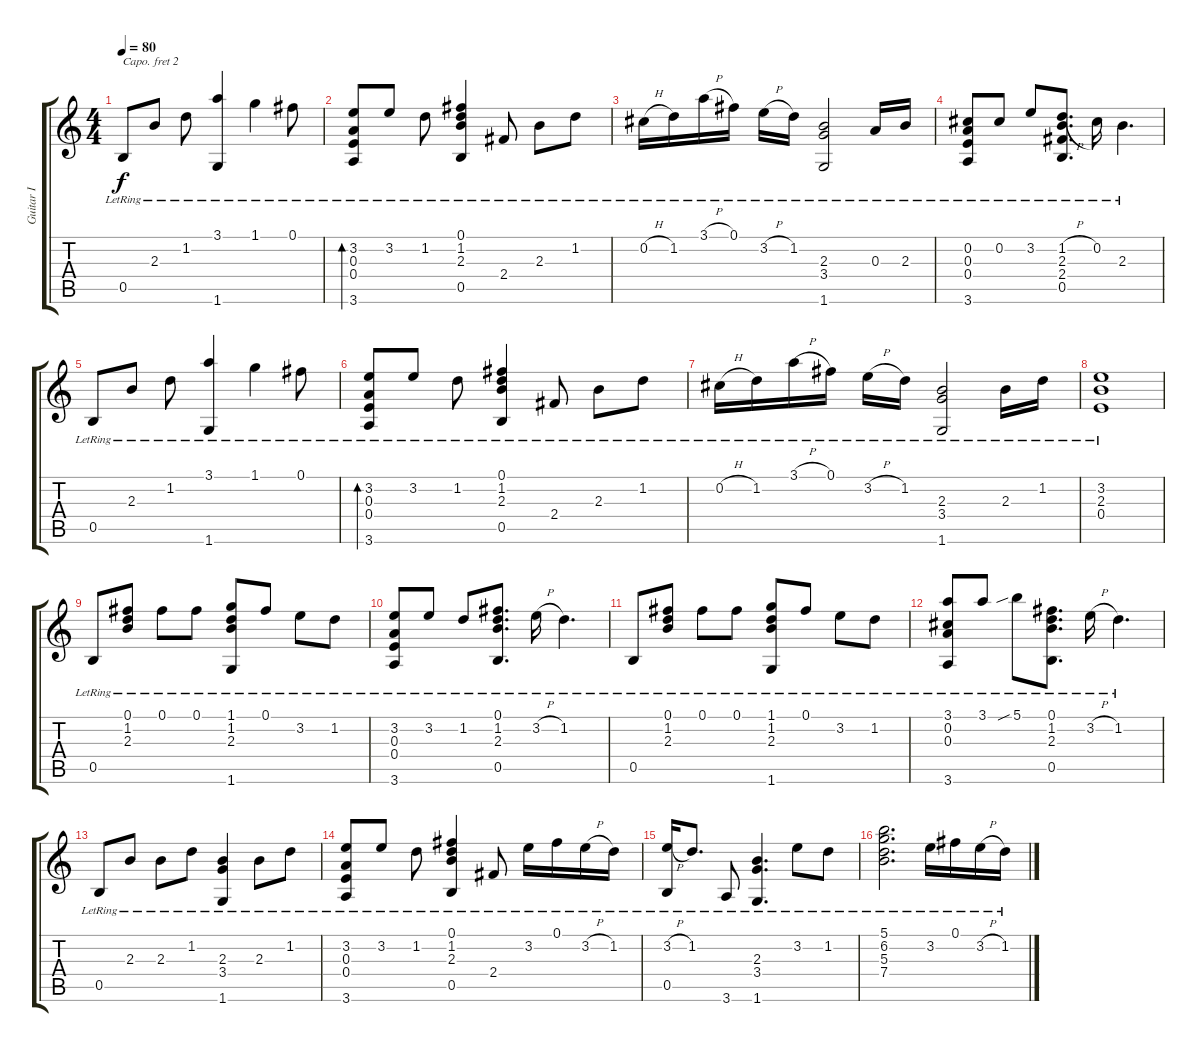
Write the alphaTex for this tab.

\track ("Guitar I" "Guitar I") {instrument acousticguitarnylon}
\staff {score tabs}
\capo 2
\tuning (E4 B3 G3 D3 A2 E2) {hide}
\ts (4 4)
\tempo 80
\clef g2
\ks c
0.5{lr}.8{dy f instrument acousticguitarnylon} 2.3{lr}.8 1.2{lr}.8 (3.1{lr} 1.6{lr}).4 1.1{lr}.4 0.1{lr}.8 |
(3.2{lr} 0.3{lr} 0.4{lr} 3.6{lr}).8{bd 30} 3.2{lr}.8 1.2{lr}.8 (0.1{lr} 1.2{lr} 2.3{lr} 0.5{lr}).4 2.4{lr}.8 2.3{lr}.8 1.2{lr}.8 |
0.2{h lr}.16 1.2{lr}.16 3.1{h lr}.16 0.1{lr}.16 3.2{h lr}.16 1.2{lr}.16 (2.3{lr} 3.4{lr} 1.6{lr}).2 0.3{lr}.16 2.3{lr}.16 |
(0.2{lr} 0.3{lr} 0.4{lr} 3.6{lr}).8 0.2{lr}.8 3.2{lr}.8 (1.2{h lr} 2.3{lr} 2.4{lr} 0.5{lr}).8{d} 0.2{lr}.16 2.3{lr}.4{d} |
0.5{lr}.8 2.3{lr}.8 1.2{lr}.8 (3.1{lr} 1.6{lr}).4 1.1{lr}.4 0.1{lr}.8 |
(3.2{lr} 0.3{lr} 0.4{lr} 3.6{lr}).8{bd 30} 3.2{lr}.8 1.2{lr}.8 (0.1{lr} 1.2{lr} 2.3{lr} 0.5{lr}).4 2.4{lr}.8 2.3{lr}.8 1.2{lr}.8 |
0.2{h lr}.16 1.2{lr}.16 3.1{h lr}.16 0.1{lr}.16 3.2{h lr}.16 1.2{lr}.16 (2.3{lr} 3.4{lr} 1.6{lr}).2 2.3{lr}.16 1.2{lr}.16 |
(3.2{lr} 2.3{lr} 0.4{lr}).1 |
0.5{lr}.8 (0.1{lr} 1.2{lr} 2.3{lr}).8 0.1{lr}.8 0.1{lr}.8 (1.1{lr} 1.2{lr} 2.3{lr} 1.6{lr}).8 0.1{lr}.8 3.2{lr}.8 1.2{lr}.8 |
(3.2{lr} 0.3{lr} 0.4{lr} 3.6{lr}).8 3.2{lr}.8 1.2{lr}.8 (0.1{lr} 1.2{lr} 2.3{lr} 0.5{lr}).8{d} 3.2{h lr}.16 1.2{lr}.4{d} |
0.5{lr}.8 (0.1{lr} 1.2{lr} 2.3{lr}).8 0.1{lr}.8 0.1{lr}.8 (1.1{lr} 1.2{lr} 2.3{lr} 1.6{lr}).8 0.1{lr}.8 3.2{lr}.8 1.2{lr}.8 |
(3.1{lr} 0.2{lr} 0.3{lr} 3.6{lr}).8 3.1{lr}.8 5.1{sib lr}.8 (0.1{lr} 1.2{lr} 2.3{lr} 0.5{lr}).8{d} 3.2{h lr}.16 1.2{lr}.4{d} |
0.5{lr}.8 2.3{lr}.8 2.3{lr}.8 1.2{lr}.8 (2.3{lr} 3.4{lr} 1.6{lr}).4 2.3{lr}.8 1.2{lr}.8 |
(3.2{lr} 0.3{lr} 0.4{lr} 3.6{lr}).8 3.2{lr}.8 1.2{lr}.8 (0.1{lr} 1.2{lr} 2.3{lr} 0.5{lr}).4 2.4{lr}.8 3.2{lr}.16 0.1{lr}.16 3.2{h lr}.16 1.2{lr}.16 |
(3.2{h lr} 0.5{lr}).16 1.2{lr}.8{d} 3.6{lr}.8 (2.3{lr} 3.4{lr} 1.6{lr}).4{d} 3.2{lr}.8 1.2{lr}.8 |
(5.1{lr} 6.2{lr} 5.3{lr} 7.4{lr}).2{d} 3.2{lr}.16 0.1{lr}.16 3.2{h lr}.16 1.2{lr}.16
